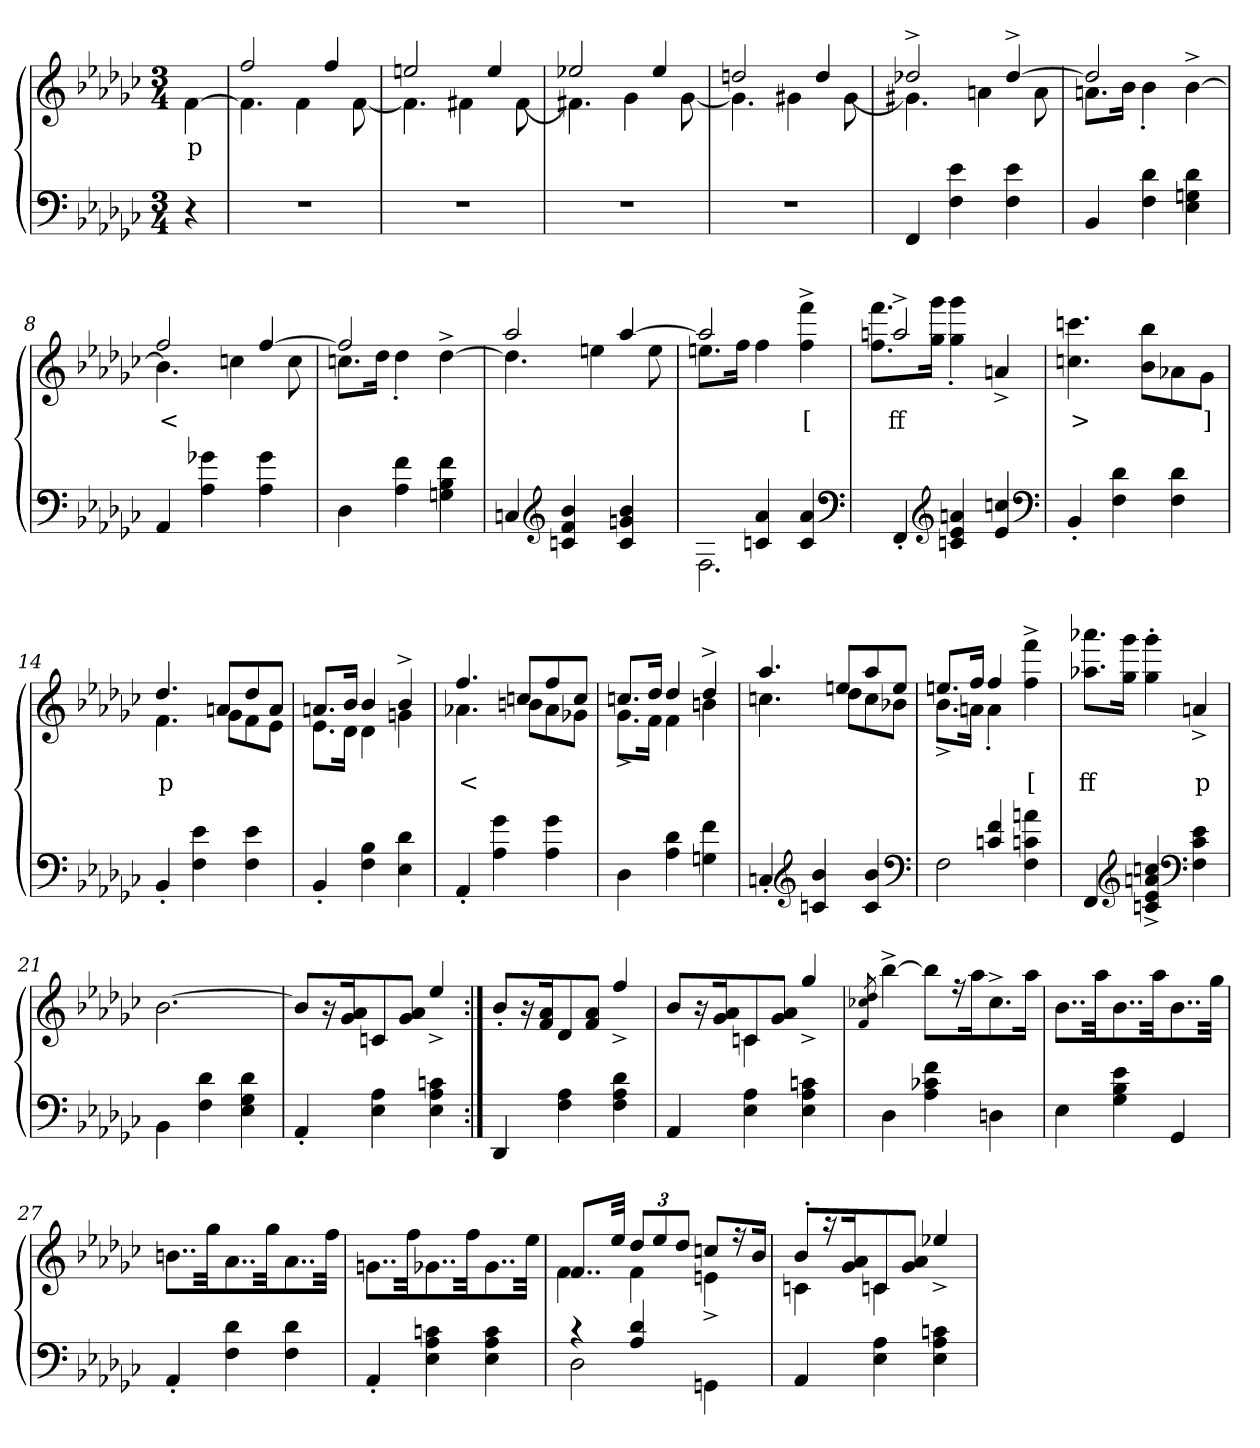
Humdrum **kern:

**kern	**kern	**text
*part2	*part1	*part1
*staff2	*staff1	*staff1
*clefF4	*clefG2	*
*k[b-e-a-d-g-c-]	*k[b-e-a-d-g-c-]	*
*M3/4	*M3/4	*
=1	=1	=1
4r	[4f\	p
=2	=2	=2
*	*^	*
2.r	2ff	4.f]	.
.	.	4f	.
.	4ff	.	.
.	.	[8f	.
=3	=3	=3	=3
2.r	2een	4.f]	.
.	.	4f#X	.
.	4ee	.	.
.	.	[8f#	.
=4	=4	=4	=4
2.r	2ee-X	4.f#X]	.
.	.	4g-	.
.	4ee-	.	.
.	.	[8g-	.
=5	=5	=5	=5
2.r	2ddn	4.g-]	.
.	.	4g#X	.
.	4dd	.	.
.	.	[8g#	.
=6	=6	=6	=6
4FF	2dd-X^>	4.g#X]	.
4e- 4F	.	.	.
.	.	4an	.
4e- 4F	[4dd-^>	.	.
.	.	8a	.
=7	=7	=7	=7
4BB-	2dd-]	8.anL	.
.	.	16b-Jk	.
4d- 4F	.	4b-'>	.
4d- 4Gn 4E-	4ryy	[4b-^>	.
=8	=8	=8	=8
4AA-	2ff	4.b-]	<
4g-X 4A-	.	.	.
.	.	4ccn	.
4g- 4A-	[4ff	.	.
.	.	8cc	.
=9	=9	=9	=9
4D-	2ff]	8.ccnL	.
.	.	16dd-Jk	.
4f 4A-	.	4dd-'>	.
4f 4B- 4Gn	4ryy	[4dd-^>	.
=10	=10	=10	=10
4Cn	2aa-	4.dd-]	.
*clefG2	*	*	*
4b- 4f 4c	.	.	.
.	.	4een	.
4b- 4gn 4c	[4aa-	.	.
.	.	8ee	.
=11	=11	=11	=11
*^	*	*	*
4ryy	2.F	2aa-]	8.eenL	.
.	.	.	16ffJk	.
4a- 4cn	.	.	4ff	.
4a- 4c	.	4ryy	4fff^> 4ff^>	[
*v	*v	*	*	*
*clefF4	*	*	*
=12	=12	=12	=12
4FF'>	2aan^>	8.fff 8.ffL	ff
.	.	16ggg- 16gg-Jk	.
*clefG2	*	*	*
4an 4e- 4cn	.	4ggg-'> 4gg-'>	.
4cc 4e-	4ryy	4an^>	.
*	*v	*v	*
*clefF4	*	*
=13	=13	=13
4BB-'>	4.cccn 4.ccn	>
4d- 4F	.	.
.	8bb- 8b-L	.
4d- 4F	8a-X	.
.	8g-J	]
=14	=14	=14
*	*^	*
4BB-'>	4.dd-	4.f	p
4e- 4F	.	.	.
.	8anL	8g-L	.
4e- 4F	8dd-	8f	.
.	8aJ	8e-J	.
=15	=15	=15	=15
4BB-'>	8.anL	8.e-L	.
.	16b-Jk	16d-Jk	.
4B- 4F	4b-	4d-	.
4d- 4E-	4b-^>	4gn	.
=16	=16	=16	=16
4AA-'>	4.ff	4.a-X	<
4g- 4A-	.	.	.
.	8ccnL	8bnL	.
4g- 4A-	8ff	8a-	.
.	8ccJ	8g-XJ	.
=17	=17	=17	=17
4D-	8.ccnL	8.g-^>L	.
.	16dd-Jk	16fJk	.
4d- 4A-	4dd-	4f	.
4f 4Gn	4dd-^>	4bn	.
=18	=18	=18	=18
4Cn'>	4.aa-	4.ccn	.
*clefG2	*	*	*
4b- 4c	.	.	.
.	8eenL	8dd-L	.
4b- 4c	8aa-	8cc	.
.	8eeJ	8b-XJ	.
*clefF4	*	*	*
=19	=19	=19	=19
*^	*	*	*
2F\	4ryy	8.eenL	8.b-^>L	.
.	.	16ffJk	16anJk	.
.	4f/ 4c/	4ff	4a'>	.
4an\ 4cn\ 4F\	4ryy	4ryy	4fff^> 4ff^>	[
*v	*v	*	*	*
*	*v	*v	*
=20	=20	=20
4FF	8.aaa-X 8.aa-XL	ff
.	16ggg- 16gg-Jk	.
*clefG2	*	*
4ccn^> 4an^> 4e-^> 4cn^>	4ggg-'> 4gg-'>	.
*clefF4	*	*
4e- 4c 4F	4an^>	p
=21	=21	=21
4BB-\	[2.b-	.
4d- 4F	.	.
4d- 4G- 4E-	.	.
=22	=22	=22
4AA-'>	8b-L]	.
.	16r	.
.	16a- 16g-	.
4A- 4E-	8cn	.
.	8a- 8g-J	.
4cn 4A- 4E-	4ee-^>/	.
=23:|!	=23:|!	=23:|!
4DD-	8b-'>L	.
.	16r	.
.	16a- 16f	.
4A- 4F	8d-	.
.	8a- 8fJ	.
4d- 4A- 4F	4ff^>/	.
=24	=24	=24
*	*^	*
4AA-	8b-L	4ryy	.
.	16r	.	.
.	16a- 16g-	.	.
4A- 4E-	8cn	4c	.
.	8a- 8g-J	.	.
4cn 4A- 4E-	4gg-^>/	4ryy	.
*	*v	*v	*
=25	=25	=25
.	8qf/ 8qcc-X/ 8qdd-/	.
4D-	[4bb-^>	.
4f 4c-X 4A-	8bb-L]	.
.	16r	.
.	16aa-	.
4Dn	8.cc-^>	.
.	16aa-Jk	.
=26	=26	=26
4E-	8..b-L	.
.	32aa-	.
4e- 4B- 4G-	8..b-	.
.	32aa-	.
4GG-	8..b-	.
.	32gg-Jkk	.
=27	=27	=27
4AA-'>	8..bnL	.
.	32gg-	.
4d- 4F	8..a-	.
.	32gg-	.
4d- 4F	8..a-	.
.	32ffJkk	.
=28	=28	=28
4AA-'>	8..gnL	.
.	32ff	.
4cn 4A- 4E-	8..g-X	.
.	32ff	.
4c 4A- 4E-	8..g-	.
.	32ee-Jkk	.
=29	=29	=29
*^	*^	*
4r	2D-	8..fL	4f	.
.	.	32ee-Jkk	.	.
4d- 4A-	.	12dd-L	4f	.
.	.	12ee-	.	.
.	.	12dd-J	.	.
4GGn\	4ryy	8ccnL	4en^>	.
.	.	16r	.	.
.	.	16b-Jk	.	.
*v	*v	*	*	*
=30	=30	=30	=30
4AA-	8b-'>L	4c	.
.	16r	.	.
.	16a- 16g-	.	.
4A- 4E-	8cn	4c	.
.	8a- 8g-J	.	.
4cn 4A- 4E-	4ee-X^>/	4ryy	.
*	*v	*v	*
=	=	=
*-	*-	*-
